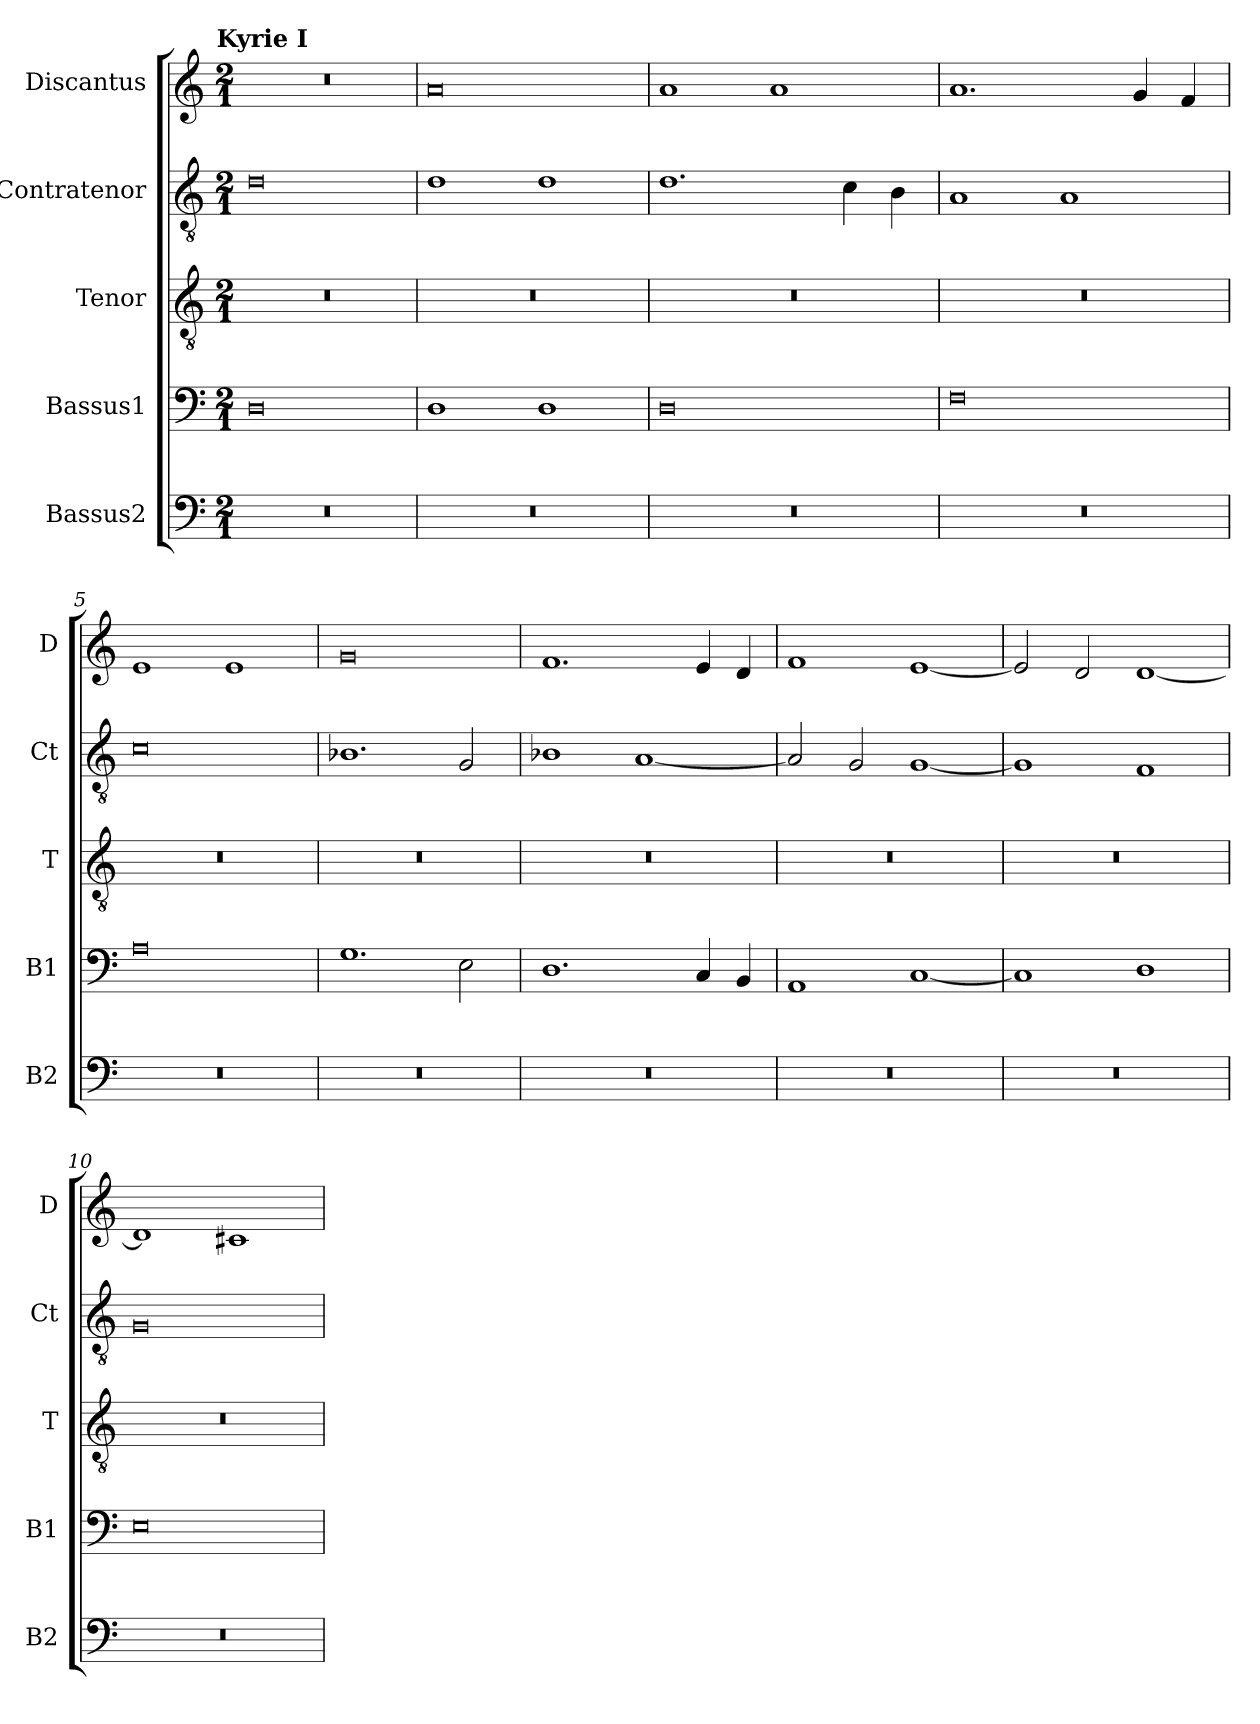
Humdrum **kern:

**kern	**kern	**kern	**kern	**kern
*part5	*part4	*part3	*part2	*part1
*staff5	*staff4	*staff3	*staff2	*staff1
*I"Bassus2	*I"Bassus1	*I"Tenor	*I"Contratenor	*I"Discantus
*I'B2	*I'B1	*I'T	*I'Ct	*I'D
*clefF4	*clefF4	*clefGv2	*clefGv2	*clefG2
*k[]	*k[]	*k[]	*k[]	*k[]
!!LO:TX:omd:t=Kyrie I
*M2/1	*M2/1	*M2/1	*M2/1	*M2/1
=1	=1	=1	=1	=1
0r	0D	0r	0d	0r
=2	=2	=2	=2	=2
0r	1D	0r	1d	0a
.	1D	.	1d	.
=3	=3	=3	=3	=3
0r	0D	0r	1.d	1a
.	.	.	.	1a
.	.	.	4c\	.
.	.	.	4B\	.
=4	=4	=4	=4	=4
0r	0F	0r	1A	1.a
.	.	.	1A	.
.	.	.	.	4g/
.	.	.	.	4f/
=5	=5	=5	=5	=5
0r	0A	0r	0c	1e
.	.	.	.	1e
=6	=6	=6	=6	=6
0r	1.G	0r	1.B-X	0g
.	2E\	.	2G/	.
=7	=7	=7	=7	=7
0r	1.D	0r	1B-X	1.f
.	.	.	[1A	.
.	4C/	.	.	4e/
.	4BB/	.	.	4d/
=8	=8	=8	=8	=8
0r	1AA	0r	2A/]	1f
.	.	.	2G/	.
.	[1C	.	[1G	[1e
=9	=9	=9	=9	=9
0r	1C]	0r	1G]	2e/]
.	.	.	.	2d/
.	1D	.	1F	[1d
=10	=10	=10	=10	=10
0r	0E	0r	0G	1d]
.	.	.	.	1c#X
=	=	=	=	=
*-	*-	*-	*-	*-
